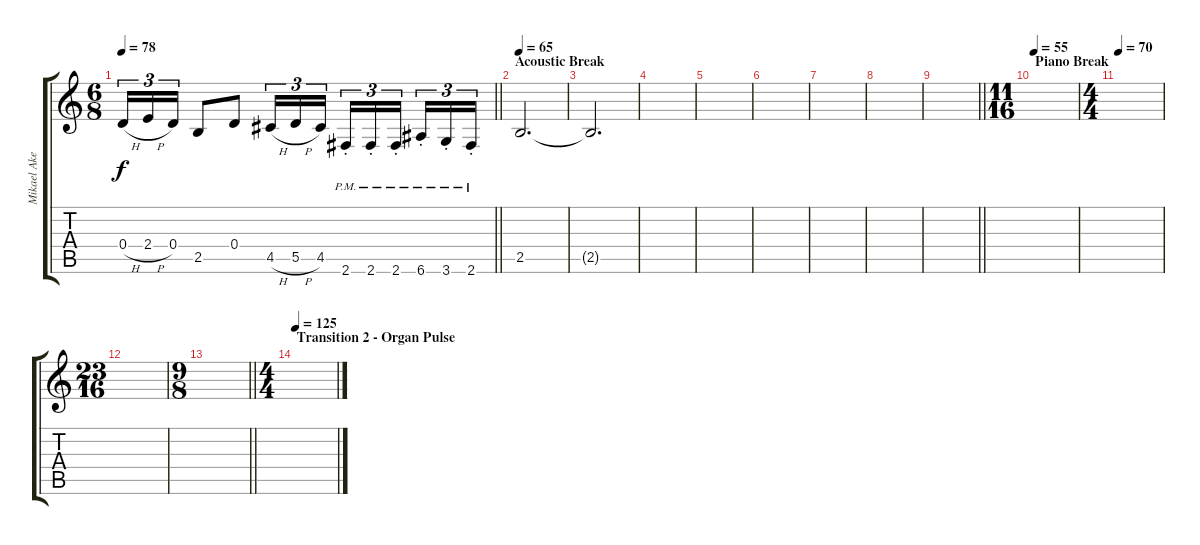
\track ("Mikael Akerfeldt" "Mikael Ake") {instrument distortionguitar}
\staff {score tabs}
\tuning (E4 B3 G3 D3 A2 E2) {hide}
\ts (6 8)
\tempo 78
\clef g2
\barLineRight lightlight
\ks c
0.4{h}.16{tu (3 2) dy f} 2.4{h}.16{tu (3 2)} 0.4.16{tu (3 2)} 2.5.8 0.4.8 4.5{h}.16{tu (3 2)} 5.5{h}.16{tu (3 2)} 4.5.16{tu (3 2) beam splitsecondary} 2.6{pm st}.16{tu (3 2)} 2.6{pm st}.16{tu (3 2)} 2.6{pm st}.16{tu (3 2) beam splitsecondary} 6.6{pm st}.16{tu (3 2)} 3.6{pm st}.16{tu (3 2)} 2.6{pm st}.16{tu (3 2)} |
\section ("" "Acoustic Break")
\tempo 65
2.5.2{d volume 0} |
2.5{t}.2{d} |
|
|
|
|
|
\barLineRight lightlight
|
\ts (11 16)
\section ("" "Piano Break")
\tempo 55
|
\ts (4 4)
\tempo 70
|
\ts (23 16)
|
\ts (9 8)
\barLineRight lightlight
|
\ts (4 4)
\section ("" "Transition 2 - Organ Pulse")
\tempo 125
